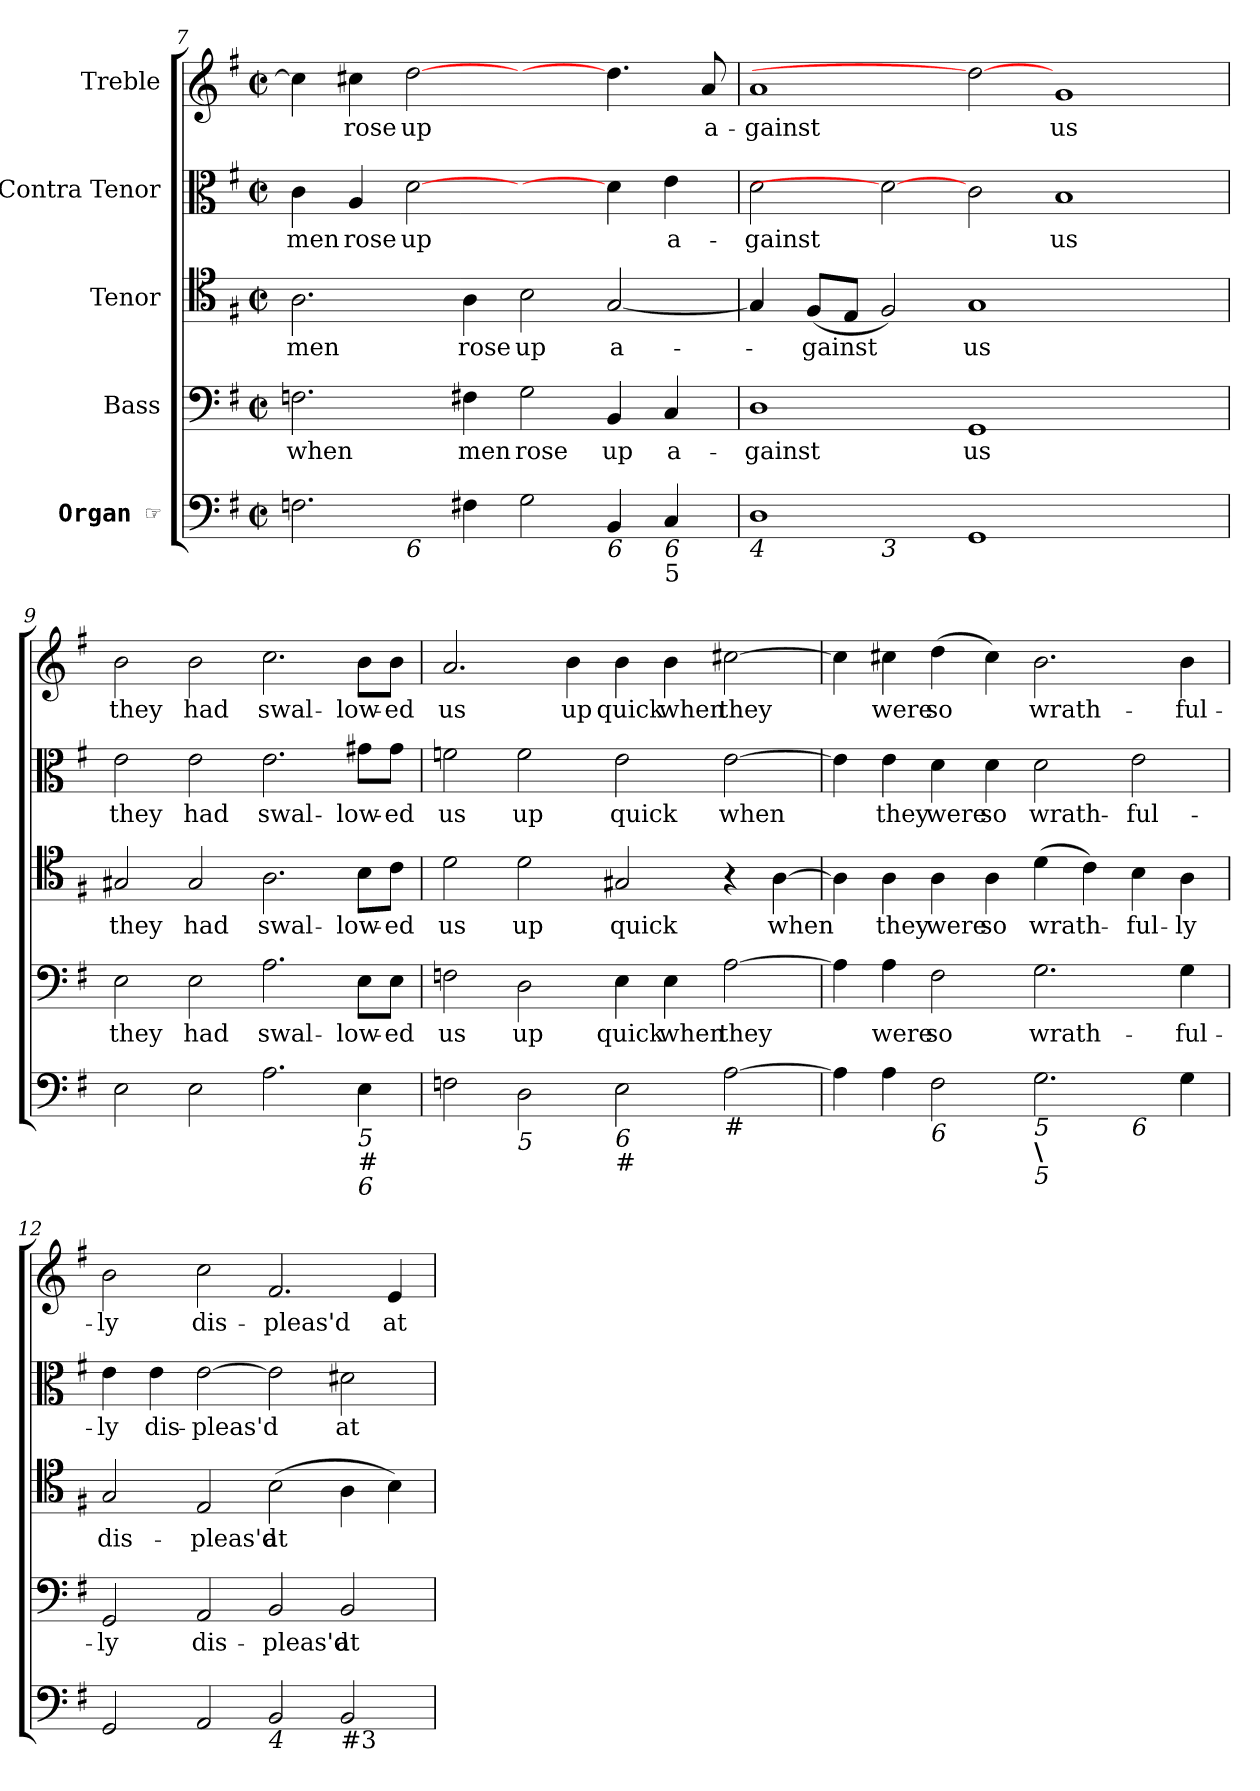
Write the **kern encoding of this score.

**kern	**kern	**text	**kern	**text	**kern	**text	**kern	**text
*part5	*part4	*part4	*part3	*part3	*part2	*part2	*part1	*part1
*staff5	*staff4	*staff4	*staff3	*staff3	*staff2	*staff2	*staff1	*staff1
*I"Organ     ☞	*I"Bass	*	*I"Tenor	*	*I"Contra Tenor	*	*I"Treble	*
!!LO:PB:g=z
*clefF4	*clefF4	*	*clefC4	*	*clefC3	*	*clefG2	*
*k[f#]	*k[f#]	*	*k[f#]	*	*k[f#]	*	*k[f#]	*
*e:	*e:	*	*e:	*	*e:	*	*e:	*
*M2/2	*M2/2	*	*M2/2	*	*M2/2	*	*M2/2	*
*met(c|)	*met(c|)	*	*met(c|)	*	*met(c|)	*	*met(c|)	*
=7	=7	=7	=7	=7	=7	=7	=7	=7
!LO:TX:b:i:t=5	!	!	!	!	!	!	!	!
!LO:TX:b:i:t=5	!	!	!	!	!	!	!	!
!LO:TX:b:B:t=\	!	!	!	!	!	!	!	!
!	!	!LO:LY:b	!	!LO:LY:b	!	!LO:LY:b	!	!
*^	*	*	*	*	*	*	*	*
2.Fn\	2ryy	2.Fn\	when	2.A\	men	4c\	men	4cc\]	.
!	!	!	!	!	!	!	!LO:LY:b	!	!LO:LY:b
.	.	.	.	.	.	4A/	rose	4cc#X\	rose
!	!LO:TX:b:i:t=6	!	!	!	!	!	!	!	!
!	!	!	!	!	!	!	!LO:LY:b	!	!LO:LY:b
.	1.ryy	.	.	.	.	[2d	up	[2dd	up
!	!	!	!LO:LY:b	!	!LO:LY:b	!	!	!	!
4F#X\	.	4F#X\	men	4A\	rose	.	.	.	.
!	!	!	!LO:LY:b	!	!LO:LY:b	!	!	!	!
2G\	.	2G\	rose	2B\	up	2ryy	.	2ryy	.
!LO:TX:b:i:t=6	!	!	!	!	!	!	!	!	!
!	!	!	!LO:LY:b	!	!LO:LY:b	!	!	!	!
4BB/	.	4BB/	up	[2G/	a-	4d\]	.	4.dd\]	.
!LO:TX:b:i:t=6	!	!	!	!	!	!	!	!	!
!LO:TX:b:t=5	!	!	!	!	!	!	!	!	!
!	!	!	!LO:LY:b	!	!	!	!LO:LY:b	!	!
4C/	.	4C/	a-	.	.	4e\	a-	.	.
!	!	!	!	!	!	!	!	!	!LO:LY:b
.	.	.	.	.	.	.	.	8a/	a-
=8	=8	=8	=8	=8	=8	=8	=8	=8	=8
!LO:TX:b:i:t=4	!	!	!	!	!	!	!	!	!
!	!	!	!LO:LY:b	!	!	!	!LO:LY:b	!	!LO:LY:b
1D	2ryy	1D	-gainst	4G/]	.	2d\	-gainst	1a	-gainst
!	!	!	!	!	!LO:LY:b	!	!	!	!
.	.	.	.	(<8F#/L	-gainst	.	.	.	.
.	.	.	.	8E/J	.	.	.	.	.
!	!LO:TX:b:i:t=3	!	!	!	!	!	!	!	!
.	0ryy	.	.	2F#/)	.	2d_	.	.	.
!	!	!	!LO:LY:b	!	!LO:LY:b	!	!	!	!
1GG	.	1GG	us	1G	us	2c\	.	2dd_	.
!	!	!	!	!	!	!	!LO:LY:b	!	!LO:LY:b
.	.	.	.	.	.	1B	us	1g	us
2ryy	.	2ryy	.	2ryy	.	.	.	.	.
=9	=9	=9	=9	=9	=9	=9	=9	=9	=9
!LO:TX:b:t=#	!	!	!	!	!	!	!	!	!
!	!	!	!LO:LY:b	!	!LO:LY:b	!	!LO:LY:b	!	!LO:LY:b
*v	*v	*	*	*	*	*	*	*	*
2E\	2E\	they	2G#X/	they	2e\	they	2b\	they
!	!	!LO:LY:b	!	!LO:LY:b	!	!LO:LY:b	!	!LO:LY:b
2E\	2E\	had	2G#/	had	2e\	had	2b\	had
!	!	!LO:LY:b	!	!LO:LY:b	!	!LO:LY:b	!	!LO:LY:b
2.A\	2.A\	swal-	2.A\	swal-	2.e\	swal-	2.cc\	swal-
!LO:TX:b:i:t=5	!	!	!	!	!	!	!	!
!LO:TX:b:t=#	!	!	!	!	!	!	!	!
!LO:TX:b:i:t=6	!	!	!	!	!	!	!	!
!	!	!LO:LY:b	!	!LO:LY:b	!	!LO:LY:b	!	!LO:LY:b
4E\	8E\L	-low-	8B\L	-low-	8g#X\L	-low-	8b\L	-low-
!	!	!LO:LY:b	!	!LO:LY:b	!	!LO:LY:b	!	!LO:LY:b
.	8E\J	-ed	8c\J	-ed	8g#\J	-ed	8b\J	-ed
!!LO:LB:g=z
=10	=10	=10	=10	=10	=10	=10	=10	=10
!	!	!LO:LY:b	!	!LO:LY:b	!	!LO:LY:b	!	!LO:LY:b
2Fn\	2Fn\	us	2d\	us	2fn\	us	2.a/	us
!LO:TX:b:i:t=5	!	!	!	!	!	!	!	!
!	!	!LO:LY:b	!	!LO:LY:b	!	!LO:LY:b	!	!
2D\	2D\	up	2d\	up	2f\	up	.	.
!	!	!	!	!	!	!	!	!LO:LY:b
.	.	.	.	.	.	.	4b\	up
!LO:TX:b:i:t=6	!	!	!	!	!	!	!	!
!LO:TX:b:t=#	!	!	!	!	!	!	!	!
!	!	!LO:LY:b	!	!LO:LY:b	!	!LO:LY:b	!	!LO:LY:b
2E\	4E\	quick	2G#X/	quick	2e\	quick	4b\	quick
!	!	!LO:LY:b	!	!	!	!	!	!LO:LY:b
.	4E\	when	.	.	.	.	4b\	when
!LO:TX:b:t=#	!	!	!	!	!	!	!	!
!	!	!LO:LY:b	!	!	!	!LO:LY:b	!	!LO:LY:b
[2A\	[2A\	they	4r	.	[2e\	when	[2cc#X\	they
!	!	!	!	!LO:LY:b	!	!	!	!
.	.	.	[4A\	when	.	.	.	.
=11	=11	=11	=11	=11	=11	=11	=11	=11
*^	*	*	*	*	*	*	*	*
4A\]	1.ryy	4A\]	.	4A\]	.	4e\]	.	4cc#\]	.
!	!	!	!LO:LY:b	!	!LO:LY:b	!	!LO:LY:b	!	!LO:LY:b
4A\	.	4A\	were	4A\	they	4e\	they	4cc#X\	were
!LO:TX:b:i:t=6	!	!	!	!	!	!	!	!	!
!	!	!	!LO:LY:b	!	!LO:LY:b	!	!LO:LY:b	!	!LO:LY:b
2F#\	.	2F#\	so	4A\	were	4d\	were	(>4dd\	so
!	!	!	!	!	!LO:LY:b	!	!LO:LY:b	!	!
.	.	.	.	4A\	so	4d\	so	4cc#\)	.
!LO:TX:b:i:t=5	!	!	!	!	!	!	!	!	!
!LO:TX:b:B:t=\	!	!	!	!	!	!	!	!	!
!LO:TX:b:i:t=5	!	!	!	!	!	!	!	!	!
!	!	!	!LO:LY:b	!	!LO:LY:b	!	!LO:LY:b	!	!LO:LY:b
2.G\	.	2.G\	wrath-	(>4d\	wrath-	2d\	wrath-	2.b\	wrath-
.	.	.	.	4c\)	.	.	.	.	.
!	!LO:TX:b:i:t=6	!	!	!	!	!	!	!	!
!	!	!	!	!	!LO:LY:b	!	!LO:LY:b	!	!
.	2ryy	.	.	4B\	-ful-	2e\	-ful-	.	.
!	!	!	!LO:LY:b	!	!LO:LY:b	!	!	!	!LO:LY:b
4G\	.	4G\	-ful-	4A\	-ly	.	.	4b\	-ful-
=12	=12	=12	=12	=12	=12	=12	=12	=12	=12
!LO:TX:b:i:t=6	!	!	!	!	!	!	!	!	!
!	!	!	!LO:LY:b	!	!LO:LY:b	!	!LO:LY:b	!	!LO:LY:b
*v	*v	*	*	*	*	*	*	*	*
2GG/	2GG/	-ly	2G/	dis-	4e\	-ly	2b\	-ly
!	!	!	!	!	!	!LO:LY:b	!	!
.	.	.	.	.	4e\	dis-	.	.
!	!	!LO:LY:b	!	!LO:LY:b	!	!LO:LY:b	!	!LO:LY:b
2AA/	2AA/	dis-	2E/	-pleas'd	[2e\	-pleas'd	2cc\	dis-
!LO:TX:b:i:t=4	!	!	!	!	!	!	!	!
!	!	!LO:LY:b	!	!LO:LY:b	!	!	!	!LO:LY:b
2BB/	2BB/	-pleas'd	(>2B\	at	2e\]	.	2.f#/	-pleas'd
!LO:TX:b:t=#3	!	!	!	!	!	!	!	!
!	!	!LO:LY:b	!	!	!	!LO:LY:b	!	!
2BB/	2BB/	at	4A\	.	2d#X\	at	.	.
!	!	!	!	!	!	!	!	!LO:LY:b
.	.	.	4B\)	.	.	.	4e/	at
=	=	=	=	=	=	=	=	=
*-	*-	*-	*-	*-	*-	*-	*-	*-
